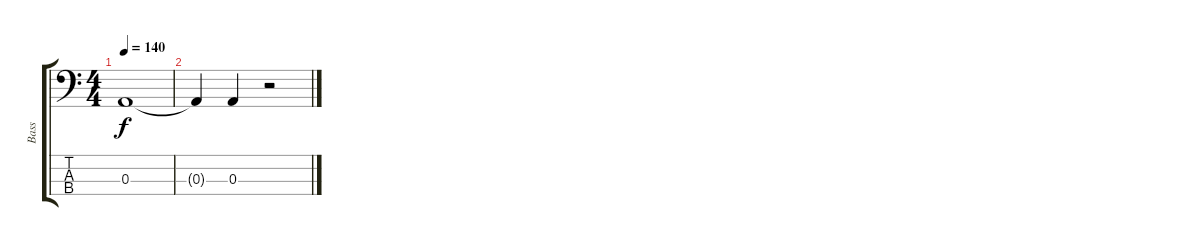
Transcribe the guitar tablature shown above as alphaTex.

\track ("Bass" "Bass") {instrument electricbassfinger}
\staff {score tabs}
\tuning (G2 D2 A1 E1) {hide}
\ts (4 4)
\tempo 140
\clef f4
\ks aminor
0.3.1{dy f} |
0.3{t}.4 0.3.4 r.2
